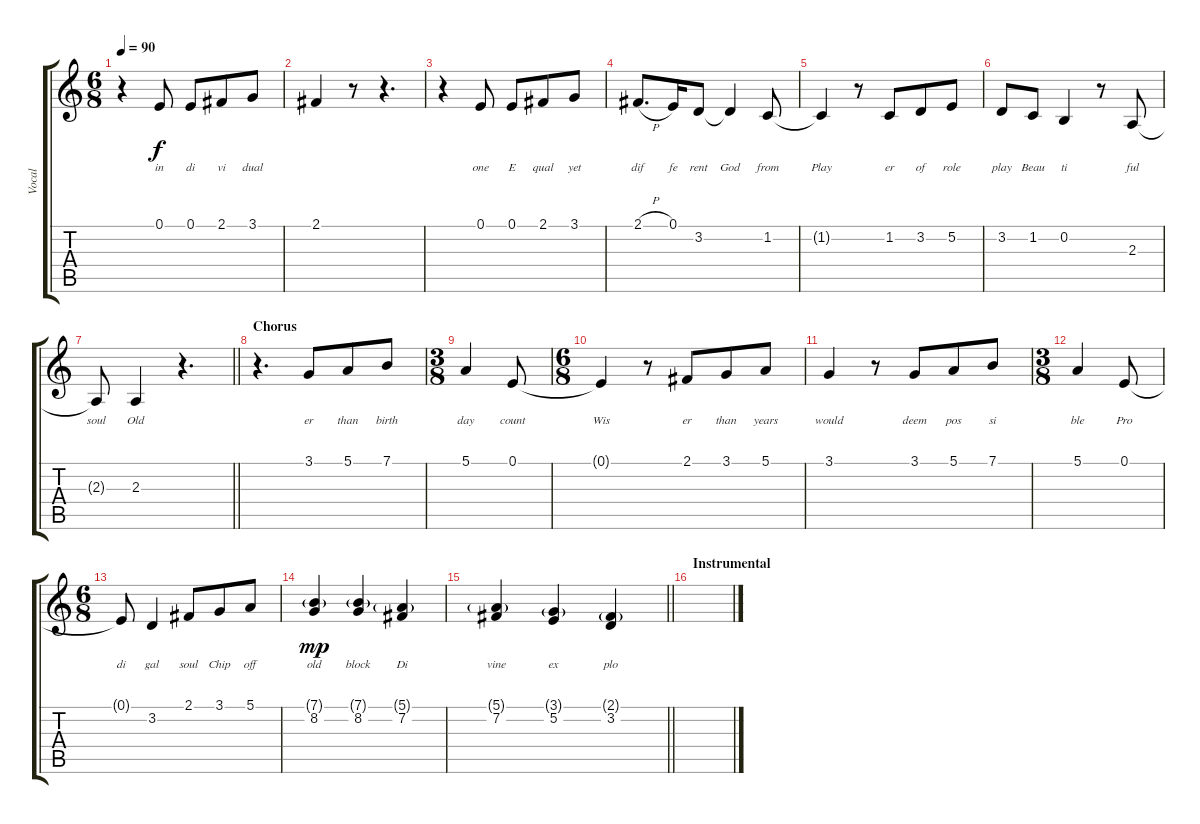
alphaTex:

\track ("Vocal" "Vocal") {instrument acousticgrandpiano}
\staff {score tabs}
\tuning (E4 B3 G3 D3 A2 E2) {hide}
\ts (6 8)
\tempo 90
\clef g2
\ks c
r.4{dy f} 0.1.8{lyrics (0 "in") lyrics (1 "") lyrics (2 "") lyrics (3 "") lyrics (4 "")} 0.1.8{lyrics (0 "di") lyrics (1 "") lyrics (2 "") lyrics (3 "") lyrics (4 "")} 2.1.8{lyrics (0 "vi") lyrics (1 "") lyrics (2 "") lyrics (3 "") lyrics (4 "")} 3.1.8{lyrics (0 "dual") lyrics (1 "") lyrics (2 "") lyrics (3 "") lyrics (4 "")} |
2.1.4{lyrics (0 "") lyrics (1 "") lyrics (2 "") lyrics (3 "") lyrics (4 "")} r.8 r.4{d} |
r.4 0.1.8{lyrics (0 "one") lyrics (1 "") lyrics (2 "") lyrics (3 "") lyrics (4 "")} 0.1.8{lyrics (0 "E") lyrics (1 "") lyrics (2 "") lyrics (3 "") lyrics (4 "")} 2.1.8{lyrics (0 "qual") lyrics (1 "") lyrics (2 "") lyrics (3 "") lyrics (4 "")} 3.1.8{lyrics (0 "yet") lyrics (1 "") lyrics (2 "") lyrics (3 "") lyrics (4 "")} |
2.1{h}.8{d lyrics (0 "dif") lyrics (1 "") lyrics (2 "") lyrics (3 "") lyrics (4 "")} 0.1.16{lyrics (0 "fe") lyrics (1 "") lyrics (2 "") lyrics (3 "") lyrics (4 "")} 3.2.8{lyrics (0 "rent") lyrics (1 "") lyrics (2 "") lyrics (3 "") lyrics (4 "")} 3.2{t}.4{lyrics (0 "God") lyrics (1 "") lyrics (2 "") lyrics (3 "") lyrics (4 "")} 1.2.8{lyrics (0 "from") lyrics (1 "") lyrics (2 "") lyrics (3 "") lyrics (4 "")} |
1.2{t}.4{lyrics (0 "Play") lyrics (1 "") lyrics (2 "") lyrics (3 "") lyrics (4 "")} r.8 1.2.8{lyrics (0 "er") lyrics (1 "") lyrics (2 "") lyrics (3 "") lyrics (4 "")} 3.2.8{lyrics (0 "of") lyrics (1 "") lyrics (2 "") lyrics (3 "") lyrics (4 "")} 5.2.8{lyrics (0 "role") lyrics (1 "") lyrics (2 "") lyrics (3 "") lyrics (4 "")} |
3.2.8{lyrics (0 "play") lyrics (1 "") lyrics (2 "") lyrics (3 "") lyrics (4 "")} 1.2.8{lyrics (0 "Beau") lyrics (1 "") lyrics (2 "") lyrics (3 "") lyrics (4 "")} 0.2.4{lyrics (0 "ti") lyrics (1 "") lyrics (2 "") lyrics (3 "") lyrics (4 "")} r.8 2.3.8{lyrics (0 "ful") lyrics (1 "") lyrics (2 "") lyrics (3 "") lyrics (4 "")} |
\barLineRight lightlight
2.3{t}.8{lyrics (0 "soul") lyrics (1 "") lyrics (2 "") lyrics (3 "") lyrics (4 "")} 2.3.4{lyrics (0 "Old") lyrics (1 "") lyrics (2 "") lyrics (3 "") lyrics (4 "")} r.4{d} |
\section ("" "Chorus")
r.4{d} 3.1.8{lyrics (0 "er") lyrics (1 "") lyrics (2 "") lyrics (3 "") lyrics (4 "")} 5.1.8{lyrics (0 "than") lyrics (1 "") lyrics (2 "") lyrics (3 "") lyrics (4 "")} 7.1.8{lyrics (0 "birth") lyrics (1 "") lyrics (2 "") lyrics (3 "") lyrics (4 "")} |
\ts (3 8)
5.1.4{lyrics (0 "day") lyrics (1 "") lyrics (2 "") lyrics (3 "") lyrics (4 "")} 0.1.8{lyrics (0 "count") lyrics (1 "") lyrics (2 "") lyrics (3 "") lyrics (4 "")} |
\ts (6 8)
0.1{t}.4{lyrics (0 "Wis") lyrics (1 "") lyrics (2 "") lyrics (3 "") lyrics (4 "")} r.8 2.1.8{lyrics (0 "er") lyrics (1 "") lyrics (2 "") lyrics (3 "") lyrics (4 "")} 3.1.8{lyrics (0 "than") lyrics (1 "") lyrics (2 "") lyrics (3 "") lyrics (4 "")} 5.1.8{lyrics (0 "years") lyrics (1 "") lyrics (2 "") lyrics (3 "") lyrics (4 "")} |
3.1.4{lyrics (0 "would") lyrics (1 "") lyrics (2 "") lyrics (3 "") lyrics (4 "")} r.8 3.1.8{lyrics (0 "deem") lyrics (1 "") lyrics (2 "") lyrics (3 "") lyrics (4 "")} 5.1.8{lyrics (0 "pos") lyrics (1 "") lyrics (2 "") lyrics (3 "") lyrics (4 "")} 7.1.8{lyrics (0 "si") lyrics (1 "") lyrics (2 "") lyrics (3 "") lyrics (4 "")} |
\ts (3 8)
5.1.4{lyrics (0 "ble") lyrics (1 "") lyrics (2 "") lyrics (3 "") lyrics (4 "")} 0.1.8{lyrics (0 "Pro") lyrics (1 "") lyrics (2 "") lyrics (3 "") lyrics (4 "")} |
\ts (6 8)
0.1{t}.8{lyrics (0 "di") lyrics (1 "") lyrics (2 "") lyrics (3 "") lyrics (4 "")} 3.2.4{lyrics (0 "gal") lyrics (1 "") lyrics (2 "") lyrics (3 "") lyrics (4 "")} 2.1.8{lyrics (0 "soul") lyrics (1 "") lyrics (2 "") lyrics (3 "") lyrics (4 "")} 3.1.8{lyrics (0 "Chip") lyrics (1 "") lyrics (2 "") lyrics (3 "") lyrics (4 "")} 5.1.8{lyrics (0 "off") lyrics (1 "") lyrics (2 "") lyrics (3 "") lyrics (4 "")} |
(7.1{g} 8.2).4{lyrics (0 "old") lyrics (1 "") lyrics (2 "") lyrics (3 "") lyrics (4 "") dy mp} (7.1{g} 8.2).4{lyrics (0 "block") lyrics (1 "") lyrics (2 "") lyrics (3 "") lyrics (4 "")} (5.1{g} 7.2).4{lyrics (0 "Di") lyrics (1 "") lyrics (2 "") lyrics (3 "") lyrics (4 "")} |
\barLineRight lightlight
(5.1{g} 7.2).4{lyrics (0 "vine") lyrics (1 "") lyrics (2 "") lyrics (3 "") lyrics (4 "")} (3.1{g} 5.2).4{lyrics (0 "ex") lyrics (1 "") lyrics (2 "") lyrics (3 "") lyrics (4 "")} (2.1{g} 3.2).4{lyrics (0 "plo") lyrics (1 "") lyrics (2 "") lyrics (3 "") lyrics (4 "")} |
\section ("" "Instrumental")
